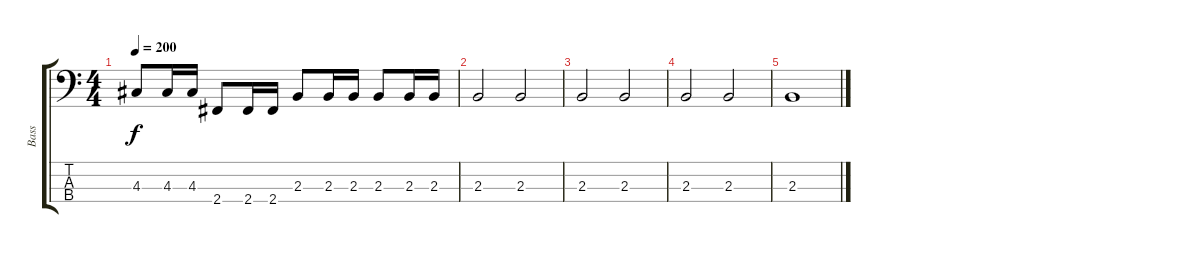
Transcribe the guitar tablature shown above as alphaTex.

\track ("Bass" "Bass") {instrument electricbasspick}
\staff {score tabs}
\tuning (G2 D2 A1 E1) {hide}
\ts (4 4)
\tempo 200
\clef f4
\ks c
4.3.8{dy f} 4.3.16 4.3.16 2.4.8 2.4.16 2.4.16 2.3.8 2.3.16 2.3.16 2.3.8 2.3.16 2.3.16 |
2.3.2 2.3.2 |
2.3.2 2.3.2 |
2.3.2 2.3.2 |
2.3.1
